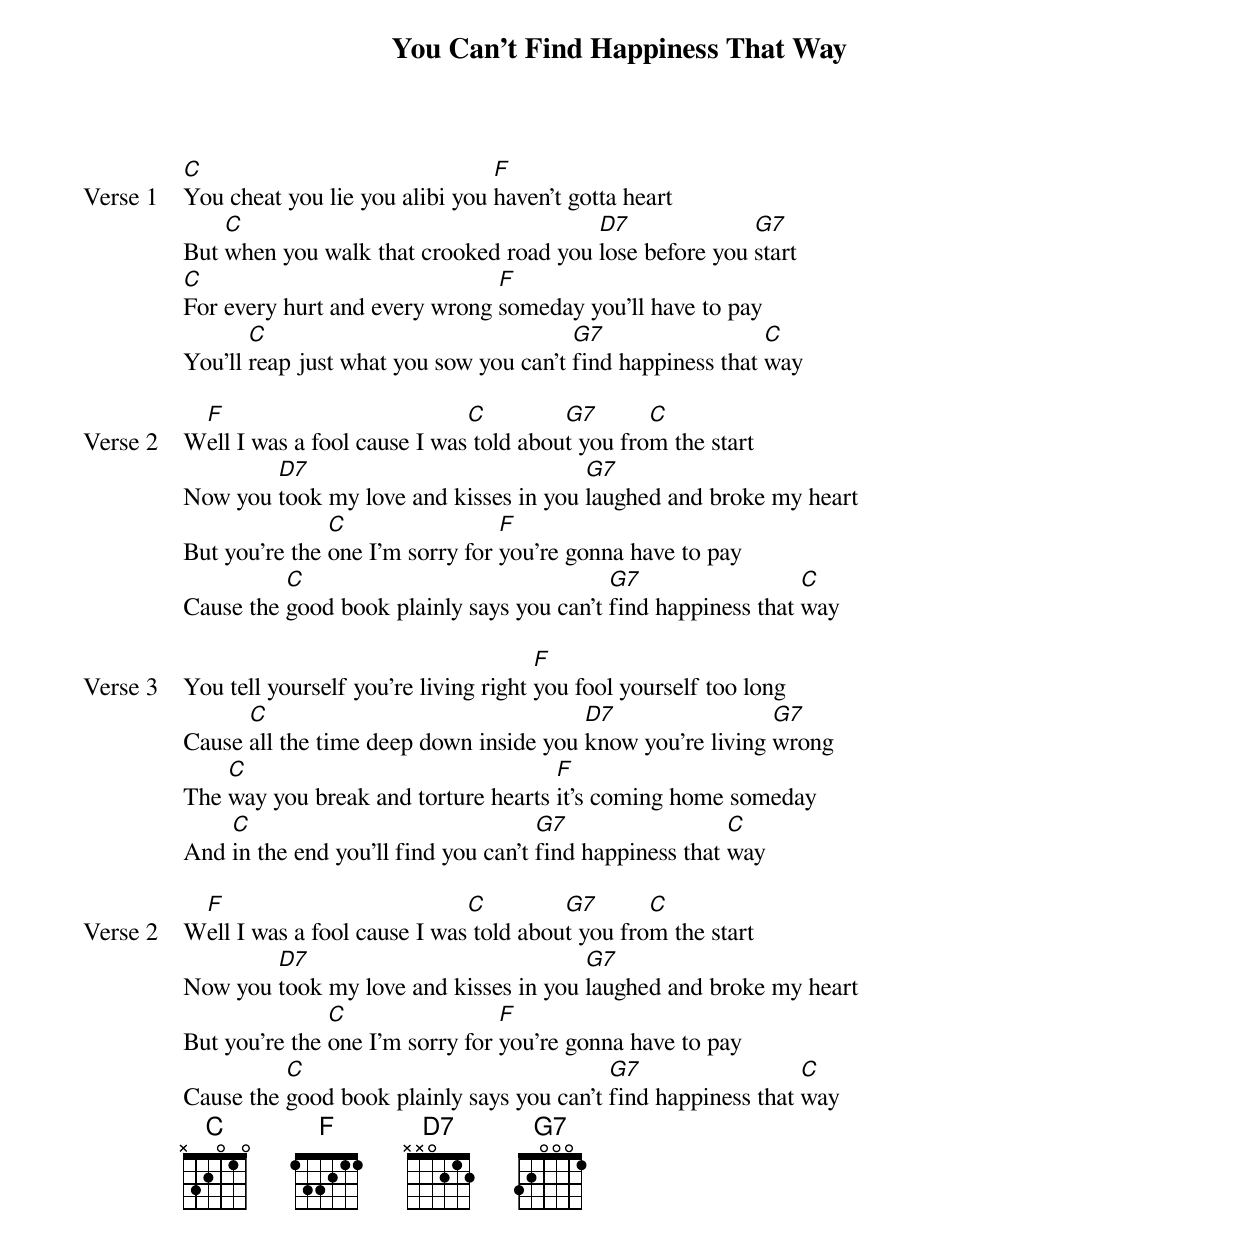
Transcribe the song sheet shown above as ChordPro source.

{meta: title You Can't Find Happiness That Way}
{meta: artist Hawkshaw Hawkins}
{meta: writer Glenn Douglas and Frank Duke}

{start_of_verse: Verse 1}
[C]You cheat you lie you alibi you [F]haven’t gotta heart
But [C]when you walk that crooked road you [D7]lose before you [G7]start
[C]For every hurt and every wrong [F]someday you’ll have to pay
You’ll [C]reap just what you sow you can’t [G7]find happiness that [C]way
{end_of_verse}

{start_of_verse: Verse 2}
W[F]ell I was a fool cause I was[C] told abou[G7]t you fro[C]m the start
Now you [D7]took my love and kisses in you [G7]laughed and broke my heart
But you’re the [C]one I’m sorry for [F]you’re gonna have to pay
Cause the [C]good book plainly says you can’t [G7]find happiness that [C]way
{end_of_verse}

{start_of_verse: Verse 3}
You tell yourself you’re living right [F]you fool yourself too long
Cause [C]all the time deep down inside you [D7]know you’re living [G7]wrong
The [C]way you break and torture hearts [F]it’s coming home someday
And [C]in the end you’ll find you can’t [G7]find happiness that [C]way
{end_of_verse}

{start_of_verse: Verse 2}
W[F]ell I was a fool cause I was[C] told abou[G7]t you fro[C]m the start
Now you [D7]took my love and kisses in you [G7]laughed and broke my heart
But you’re the [C]one I’m sorry for [F]you’re gonna have to pay
Cause the [C]good book plainly says you can’t [G7]find happiness that [C]way
{end_of_verse}
